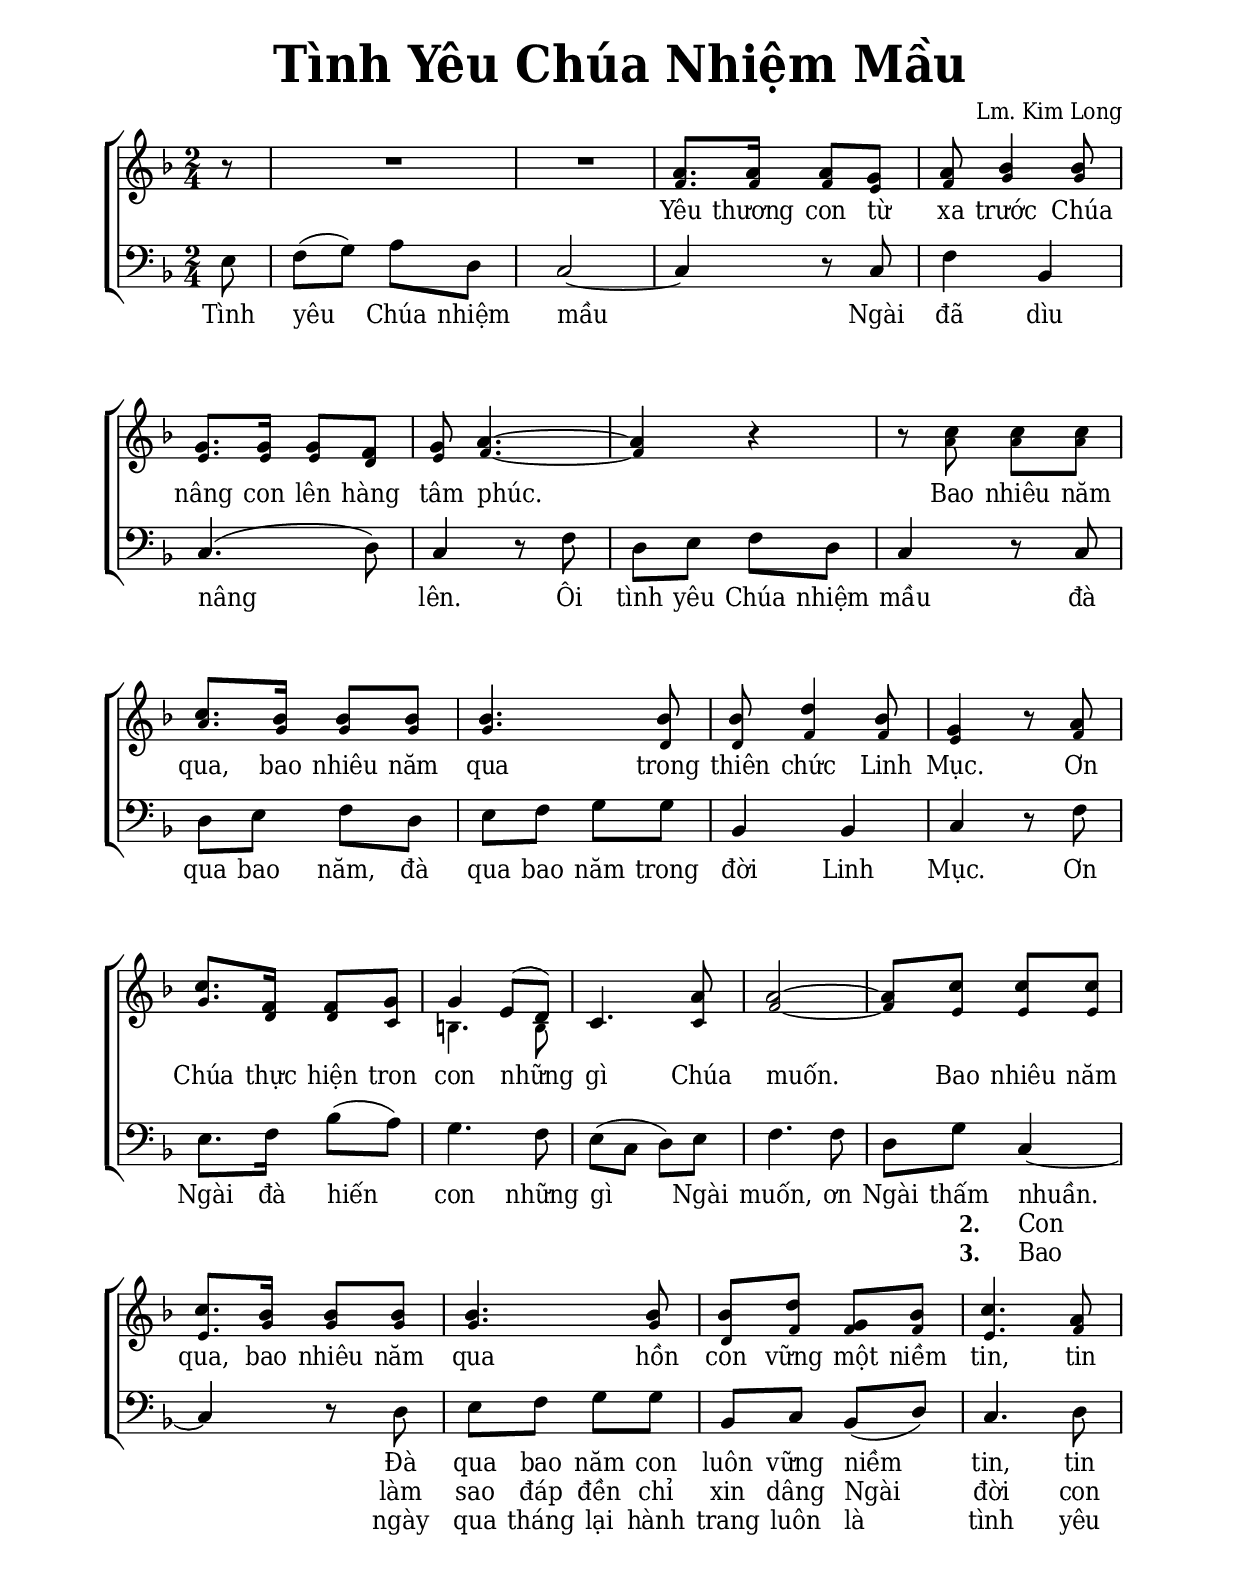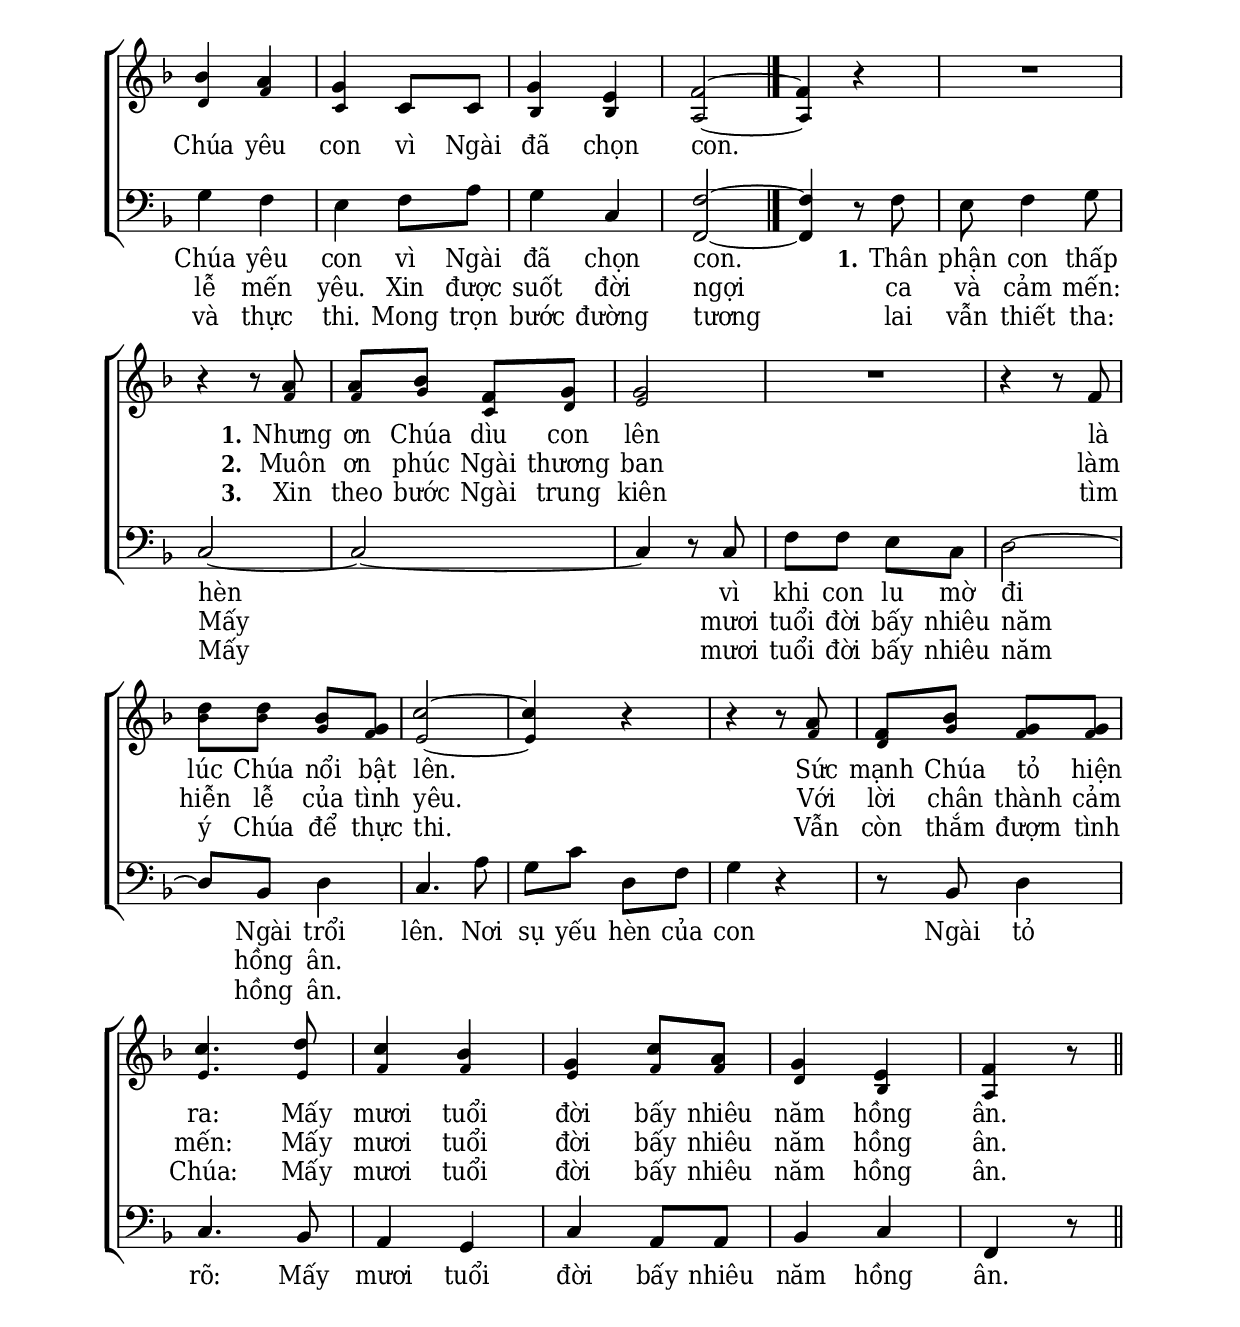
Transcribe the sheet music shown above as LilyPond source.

% Cài đặt chung
\version "2.22.1"
\include "english.ly"

\header {
  title = \markup { \fontsize #3 "Tình Yêu Chúa Nhiệm Mầu" }
  composer = "Lm. Kim Long"
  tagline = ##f
}

% Nhạc
% Đổi kích thước nốt cho bè phụ
notBePhu =
#(define-music-function (font-size music) (number? ly:music?)
   (for-some-music
     (lambda (m)
       (if (music-is-of-type? m 'rhythmic-event)
           (begin
             (set! (ly:music-property m 'tweaks)
                   (cons `(font-size . ,font-size)
                         (ly:music-property m 'tweaks)))
             #t)
           #f))
     music)
   music)

nhacPhienKhucSop = \relative c'' {
  \partial 8 r8 |
  R2*2
  a8. a16 a8 g |
  a bf4 bf8 |
  g8. g16 g8 f |
  g a4. ~ |
  a4 r |
  r8 c c c |
  c8. bf16 bf8 bf |
  bf4. bf8 |
  bf d4 bf8 |
  g4 r8 a |
  c8. f,16 f8 g |
  g4 e8 (d) |
  c4. a'8 |
  a2 ~ |
  a8 c c c |
  c8. bf16 bf8 bf |
  bf4. bf8 |
  bf d g, bf |
  c4. a8 |
  bf4 a |
  g4 c,8 c |
  g'4 e |
  f2 ~ \bar "|."
  
  f4 r |
  R2
  r4 r8 a |
  a bf f g |
  g2 |
  R2
  r4 r8 f |
  d' d bf g |
  c2 ~ |
  c4 r |
  r4 r8 a |
  f bf g g |
  c4. d8 |
  c4 bf |
  g c8 a |
  g4 e |
  f r8 \bar "||"
}

nhacPhienKhucAlto = \relative c' {
  r8 |
  R2*2
  f8. f16 f8 e |
  f g4 g8 |
  e8. e16 e8 d |
  e8 f4. ~ |
  f4 r4 |
  r8 a a a |
  a8. g16 g8 g |
  g4. d8 |
  d f4 f8 |
  e4 r8 f |
  g8. d16 d8 c |
  b!4. b8 |
  c4. c8 |
  f2 ~ |
  f8 e e e |
  e8. g16 g8 g |
  g4. g8 |
  d f f f |
  e4. f8 |
  d4 f |
  c4 c8 c |
  bf4 bf |
  a2 ~ |
  
  a4 r |
  R2
  r4 r8 f' |
  f g c, d |
  e2 |
  R2
  r4 r8 f |
  bf bf g f |
  e2 ~ |
  e4 r |
  r r8 f |
  d g f f |
  e4. e8 |
  f4 f |
  e f8 f |
  d4 bf |
  a r8
}

nhacPhienKhucBas = \relative c {
  e8 |
  f (g) a d, |
  c2 ~ |
  c4 r8 c |
  f4 bf, |
  c4. (d8) |
  c4 r8 f |
  d e f d |
  c4 r8 c |
  d e f d |
  e f g g |
  bf,4 bf |
  c r8 f |
  e8. f16 bf8 (a) |
  g4. f8 |
  e (c d) e |
  f4. f8 |
  d g c,4 ~ |
  c r8 d |
  e f g g |
  bf, c bf (d) |
  c4. d8 |
  g4 f |
  e f8 a |
  g4 c, |
  <f f,>2 ~ |
  <f f,>4 r8 f |
  e f4 g8 |
  c,2 ~ |
  c ~ |
  c4 r8 c |
  f f e c |
  d2 ~ |
  d8 bf d4 |
  c4. a'8 |
  g c d, f |
  g4 r |
  r8 bf, d4 |
  c4. bf8 |
  a4 g |
  c a8 a |
  bf4 c |
  f, r8
}

% Lời
loiPhienKhucSopMot = \lyricmode {
  Yêu thương con từ xa trước
  Chúa nâng con lên hàng tâm phúc.
  Bao nhiêu năm qua, bao nhiêu năm qua
  trong thiên chức Linh Mục.
  Ơn Chúa thực hiện tron con những gì Chúa muốn.
  Bao nhiêu năm qua, bao nhiêu năm qua
  hồn con vững một niềm tin,
  tin Chúa yêu con vì Ngài đã chọn con.
  
  \set stanza = "1."
  Nhưng ơn Chúa dìu con lên
  là lúc Chúa nổi bật lên.
  Sức mạnh Chúa tỏ hiện ra:
  Mấy mươi tuổi đời bấy nhiêu năm hồng ân.
}

loiPhienKhucSopHai = \lyricmode {
  \repeat unfold 59 { _ }
  \set stanza = "2."
  Muôn ơn phúc Ngài thương ban làm hiễn lễ của tình yêu.
  Với lời chân thành cảm mến:
  Mấy mươi tuổi đời bấy nhiêu năm hồng ân.
}

loiPhienKhucSopBa = \lyricmode {
  \repeat unfold 59 { _ }
  \set stanza = "3."
  Xin theo bước Ngài trung kiên tìm ý Chúa để thực thi.
  Vẫn còn thắm đượm tình Chúa:
  Mấy mươi tuổi đời bấy nhiêu năm hồng ân.
}

loiPhienKhucBasMot = \lyricmode {
  Tình yêu Chúa nhiệm mầu
  Ngài đã dìu nâng lên.
  Ôi tình yêu Chúa nhiệm mầu đà qua bao năm,
  đà qua bao năm trong đời Linh Mục.
  Ơn Ngài đà hiến con những gì Ngài muốn,
  ơn Ngài thấm nhuần.
  Đà qua bao năm con luôn vững niềm tin,
  tin Chúa yêu con vì Ngài đã chọn con.
  
  \set stanza = "1."
  Thân phận con thấp hèn
  vì khi con lu mờ đi
  Ngài trổi lên.
  Nơi sụ yếu hèn của con Ngài tỏ rõ:
  Mấy mươi tuổi đời bấy nhiêu năm hồng ân.
}

loiPhienKhucBasHai = \lyricmode {
  \repeat unfold 40 { _ }
  \set stanza = "2."
  Con làm sao đáp đền chỉ xin dâng Ngài đời con lễ mến yêu.
  Xin được suốt đời ngợi ca và cảm mến:
  Mấy mươi tuổi đời bấy nhiêu năm hồng ân.
}

loiPhienKhucBasBa = \lyricmode {
  \repeat unfold 40 { _ }
  \set stanza = "3."
  Bao ngày qua tháng lại
  hành trang luôn là tình yêu và thực thi.
  Mong trọn bước đường tương lai vẫn thiết tha:
  Mấy mươi tuổi đời bấy nhiêu năm hồng ân.
}

% Dàn trang
\paper {
  #(set-paper-size "a4")
  top-margin = 20\mm
  bottom-margin = 20\mm
  left-margin = 20\mm
  right-margin = 20\mm
  indent = #0
  #(define fonts
    (make-pango-font-tree
      "Deja Vu Serif Condensed"
      "Deja Vu Serif Condensed"
      "Deja Vu Serif Condensed"
      (/ 20 20)))
  print-page-number = #f
  %page-count = #2
  %systems-per-page = 5
  %ragged-bottom = ##t
}

TongNhip = {
  \key f \major \time 2/4
  \set Timing.beamExceptions = #'()
  \set Timing.baseMoment = #(ly:make-moment 1/4)
}

% Đổi kích thước nốt cho bè phụ
notBePhu =
#(define-music-function (font-size music) (number? ly:music?)
   (for-some-music
     (lambda (m)
       (if (music-is-of-type? m 'rhythmic-event)
           (begin
             (set! (ly:music-property m 'tweaks)
                   (cons `(font-size . ,font-size)
                         (ly:music-property m 'tweaks)))
             #t)
           #f))
     music)
   music)
\score {
  \new ChoirStaff <<
    \new Staff \with {
        \consists "Merge_rests_engraver"
        printPartCombineTexts = ##f
      }
      <<
      \new Voice \TongNhip \partCombine 
        \nhacPhienKhucSop
        \notBePhu -2 { \nhacPhienKhucAlto }
      \new NullVoice = beSop \nhacPhienKhucSop
      \new Lyrics \lyricsto beSop \loiPhienKhucSopMot
      \new Lyrics \lyricsto beSop \loiPhienKhucSopHai
      \new Lyrics \lyricsto beSop \loiPhienKhucSopBa
      >>
    \new Staff <<
        \clef "bass"
        \new Voice = beBas {
          \TongNhip \nhacPhienKhucBas
        }
      \new Lyrics \lyricsto beBas \loiPhienKhucBasMot
      \new Lyrics \lyricsto beBas \loiPhienKhucBasHai
      \new Lyrics \lyricsto beBas \loiPhienKhucBasBa
    >>
  >>
  \layout {
    \override Lyrics.LyricSpace.minimum-distance = #1
    \override Score.BarNumber.break-visibility = ##(#f #f #f)
    \override Score.SpacingSpanner.uniform-stretching = ##t
    \context {
      \Staff \RemoveEmptyStaves
      \override VerticalAxisGroup.remove-first = ##t
    }
  }
}
